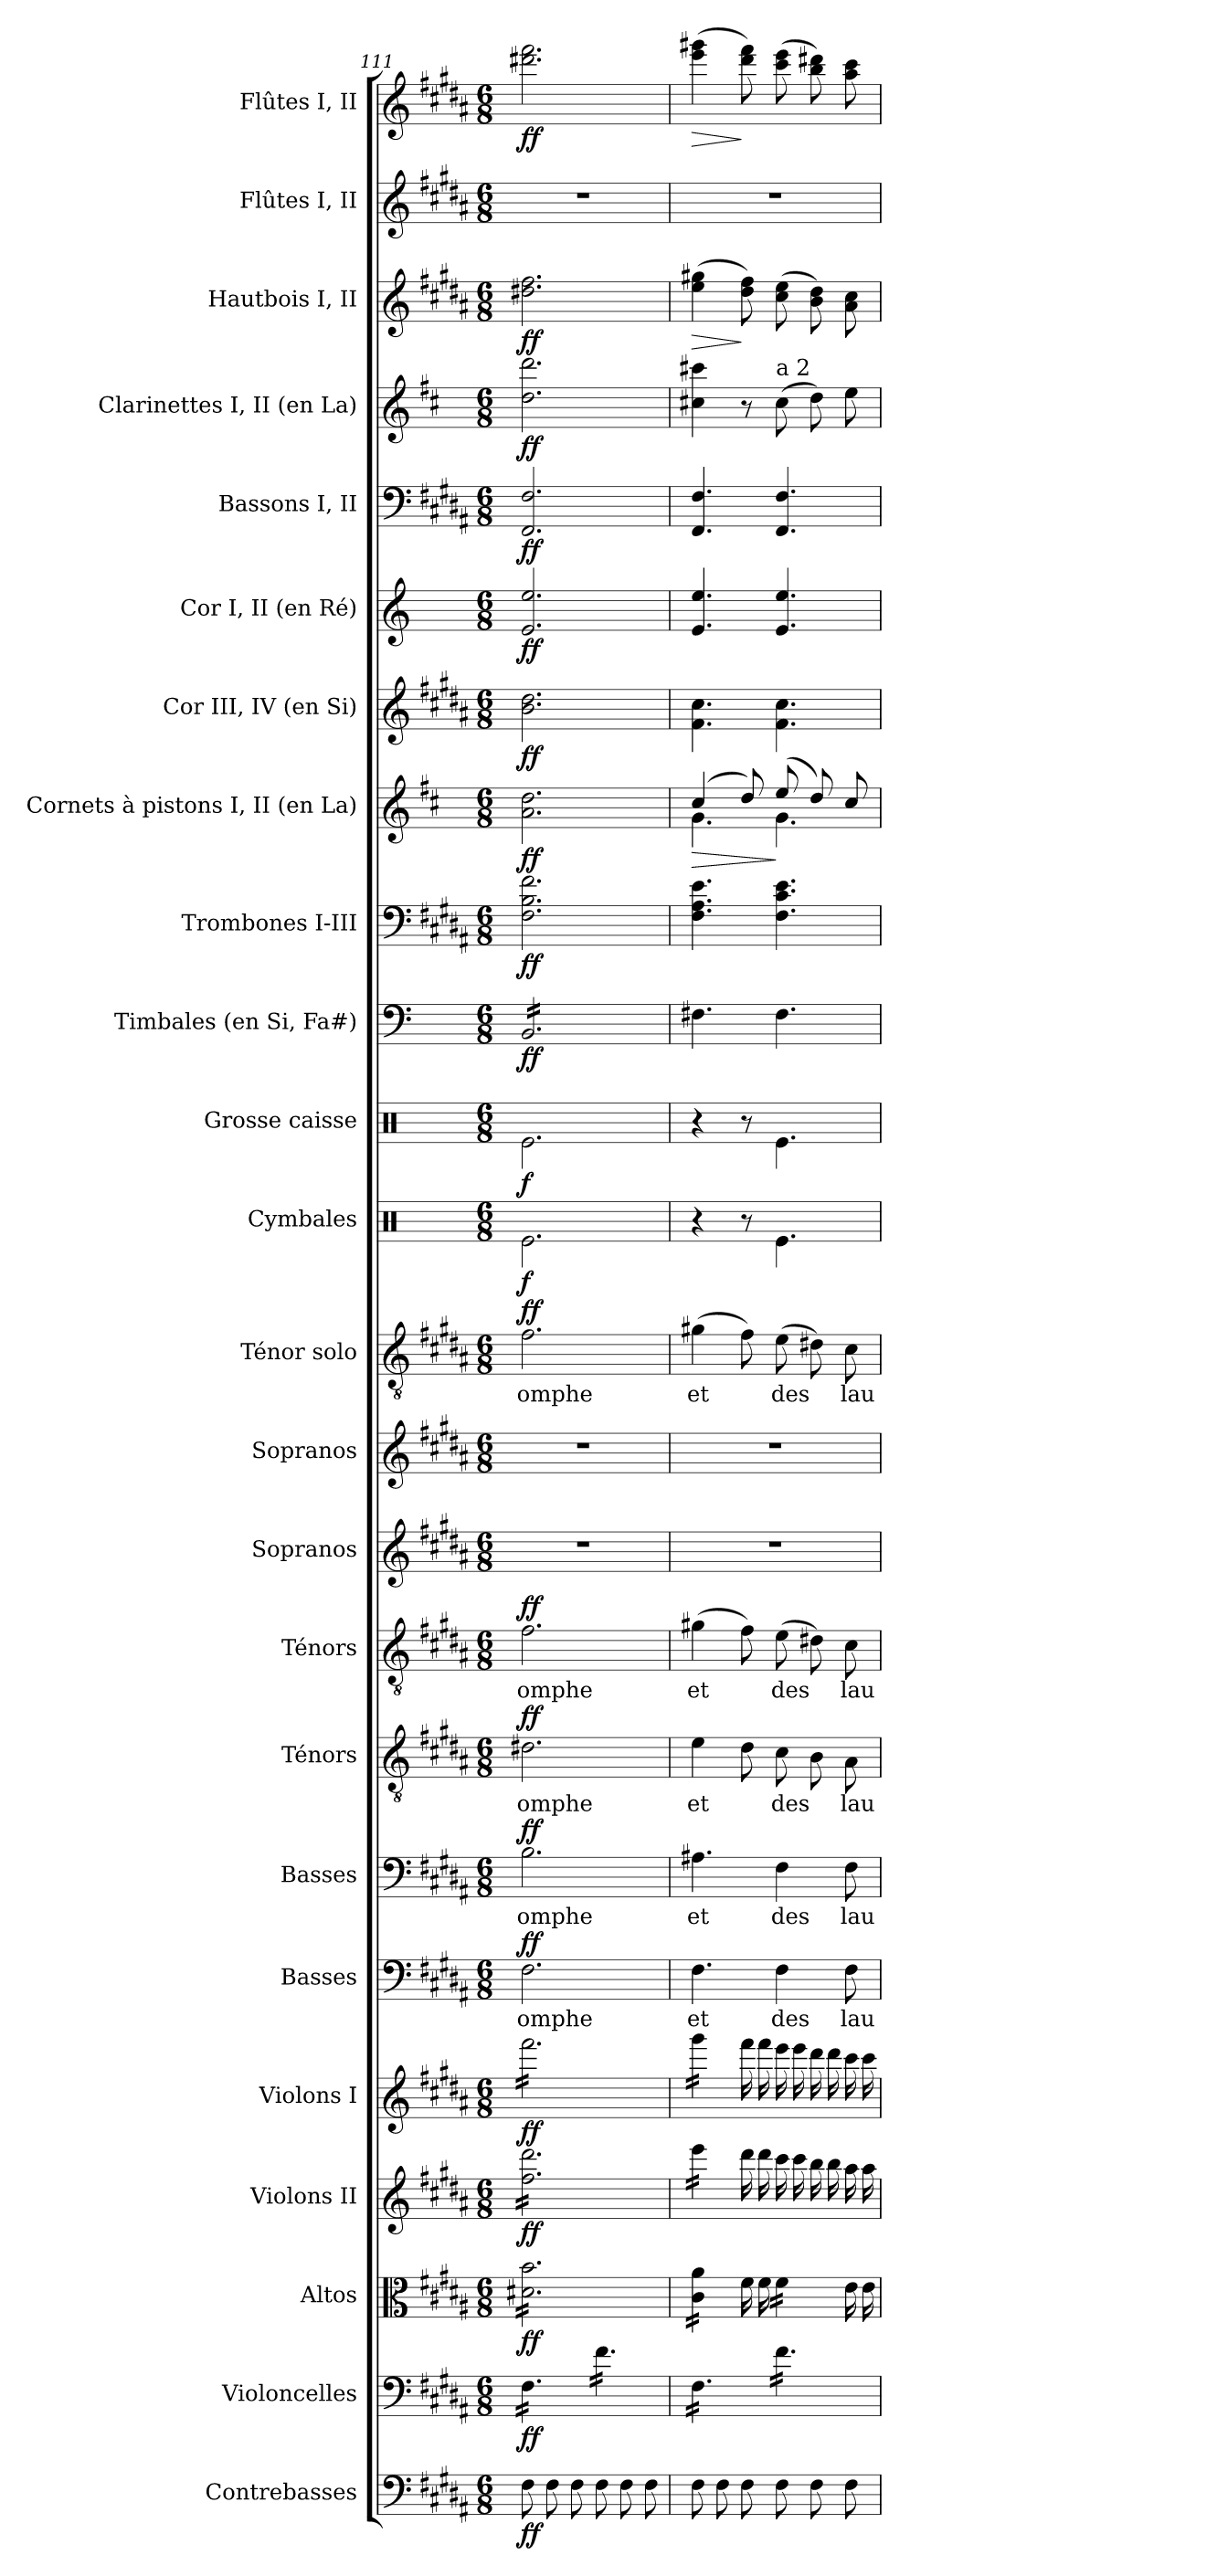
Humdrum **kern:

**kern	**dynam	**kern	**dynam	**kern	**dynam	**kern	**dynam	**kern	**dynam	**kern	**text	**dynam	**kern	**text	**dynam	**kern	**text	**dynam	**kern	**text	**dynam	**kern	**kern	**kern	**text	**dynam	**kern	**dynam	**kern	**dynam	**kern	**dynam	**kern	**dynam	**kern	**dynam	**kern	**dynam	**kern	**dynam	**kern	**dynam	**kern	**dynam	**kern	**dynam	**kern	**kern	**dynam
*part24	*part24	*part23	*part23	*part22	*part22	*part21	*part21	*part20	*part20	*part19	*part19	*part19	*part18	*part18	*part18	*part17	*part17	*part17	*part16	*part16	*part16	*part15	*part14	*part13	*part13	*part13	*part12	*part12	*part11	*part11	*part10	*part10	*part9	*part9	*part8	*part8	*part7	*part7	*part6	*part6	*part5	*part5	*part4	*part4	*part3	*part3	*part2	*part1	*part1
*staff24	*staff24	*staff23	*staff23	*staff22	*staff22	*staff21	*staff21	*staff20	*staff20	*staff19	*staff19	*staff19	*staff18	*staff18	*staff18	*staff17	*staff17	*staff17	*staff16	*staff16	*staff16	*staff15	*staff14	*staff13	*staff13	*staff13	*staff12	*staff12	*staff11	*staff11	*staff10	*staff10	*staff9	*staff9	*staff8	*staff8	*staff7	*staff7	*staff6	*staff6	*staff5	*staff5	*staff4	*staff4	*staff3	*staff3	*staff2	*staff1	*staff1
*I"Contrebasses	*	*I"Violoncelles	*	*I"Altos	*	*I"Violons II	*	*I"Violons I	*	*I"Basses	*	*	*I"Basses	*	*	*I"Ténors	*	*	*I"Ténors	*	*	*I"Sopranos	*I"Sopranos	*I"Ténor solo	*	*	*I"Cymbales	*	*I"Grosse caisse	*	*I"Timbales (en Si, Fa#)	*	*I"Trombones I-III	*	*I"Cornets à pistons I, II (en La)	*	*I"Cor III, IV (en Si)	*	*I"Cor I, II (en Ré)	*	*I"Bassons I, II	*	*I"Clarinettes I, II (en La)	*	*I"Hautbois I, II	*	*I"Flûtes I, II	*I"Flûtes I, II	*
*I'Cb.	*	*I'Vlles	*	*I'Altos	*	*I'Vns II	*	*I'Vns I	*	*I'Basses	*	*	*I'Basses	*	*	*I'Tén.	*	*	*I'Tén.	*	*	*I'Sopr.	*I'Sopr.	*I'Tén. solo	*	*	*I'Cym.	*	*I'G. c.	*	*I'Timb.	*	*I'Trb.	*	*I'C.à p. (La)	*	*I'Cor (Si)	*	*I'Cor (Ré)	*	*I'Bns	*	*I'Cl. (La)	*	*I'Hb.	*	*I'Fl.	*I'Fl.	*
*clefF4	*	*clefF4	*	*clefC3	*	*clefG2	*	*clefG2	*	*clefF4	*	*	*clefF4	*	*	*clefGv2	*	*	*clefGv2	*	*	*clefG2	*clefG2	*clefGv2	*	*	*clefX	*	*clefX	*	*clefF4	*	*clefF4	*	*clefG2	*	*clefG2	*	*clefG2	*	*clefF4	*	*clefG2	*	*clefG2	*	*clefG2	*clefG2	*
*ITrd7c12	*	*	*	*	*	*	*	*	*	*	*	*	*	*	*	*ITrd7c12	*	*	*ITrd7c12	*	*	*	*	*ITrd7c12	*	*	*	*	*	*	*	*	*	*	*ITrd2c3	*	*ITrd8c13	*	*ITrd6c10	*	*	*	*ITrd2c3	*	*	*	*	*	*
*k[f#c#g#d#a#]	*	*k[f#c#g#d#a#]	*	*k[f#c#g#d#a#]	*	*k[f#c#g#d#a#]	*	*k[f#c#g#d#a#]	*	*k[f#c#g#d#a#]	*	*	*k[f#c#g#d#a#]	*	*	*k[f#c#g#d#a#]	*	*	*k[f#c#g#d#a#]	*	*	*k[f#c#g#d#a#]	*k[f#c#g#d#a#]	*k[f#c#g#d#a#]	*	*	*k[]	*	*k[]	*	*k[]	*	*k[f#c#g#d#a#]	*	*k[f#c#g#d#a#]	*	*k[f#c#g#d#a#]	*	*k[f#c#]	*	*k[f#c#g#d#a#]	*	*k[f#c#g#d#a#]	*	*k[f#c#g#d#a#]	*	*k[f#c#g#d#a#]	*k[f#c#g#d#a#]	*
*B:	*	*B:	*	*B:	*	*B:	*	*B:	*	*B:	*	*	*B:	*	*	*B:	*	*	*B:	*	*	*B:	*B:	*B:	*	*	*C:	*	*C:	*	*C:	*	*B:	*	*B:	*	*B:	*	*D:	*	*B:	*	*B:	*	*B:	*	*B:	*B:	*
*M6/8	*	*M6/8	*	*M6/8	*	*M6/8	*	*M6/8	*	*M6/8	*	*	*M6/8	*	*	*M6/8	*	*	*M6/8	*	*	*M6/8	*M6/8	*M6/8	*	*	*M6/8	*	*M6/8	*	*M6/8	*	*M6/8	*	*M6/8	*	*M6/8	*	*M6/8	*	*M6/8	*	*M6/8	*	*M6/8	*	*M6/8	*M6/8	*
=111	=111	=111	=111	=111	=111	=111	=111	=111	=111	=111	=111	=111	=111	=111	=111	=111	=111	=111	=111	=111	=111	=111	=111	=111	=111	=111	=111	=111	=111	=111	=111	=111	=111	=111	=111	=111	=111	=111	=111	=111	=111	=111	=111	=111	=111	=111	=111	=111	=111
!	!	!	!	!	!	!	!	!	!	!	!LO:LY:b:color=#000000	!	!	!	!	!	!	!	!	!	!	!	!	!	!	!	!	!	!	!	!	!	!	!	!	!	!	!	!	!	!	!	!	!	!	!	!	!	!
!	!	!	!	!	!	!	!	!	!	!	!	!	!	!LO:LY:b:color=#000000	!	!	!	!	!	!	!	!	!	!	!	!	!	!	!	!	!	!	!	!	!	!	!	!	!	!	!	!	!	!	!	!	!	!	!
!	!	!	!	!	!	!	!	!	!	!	!	!	!	!	!	!	!LO:LY:b:color=#000000	!	!	!	!	!	!	!	!	!	!	!	!	!	!	!	!	!	!	!	!	!	!	!	!	!	!	!	!	!	!	!	!
!	!	!	!	!	!	!	!	!	!	!	!	!	!	!	!	!	!	!	!	!LO:LY:b:color=#000000	!	!LO:N:vis=1	!LO:N:vis=1	!	!	!	!	!	!	!	!	!	!	!	!	!	!	!	!	!	!	!	!	!	!	!	!	!	!
!	!	!	!	!	!	!	!	!	!	!	!	!	!	!	!	!	!	!	!	!	!	!	!	!	!LO:LY:b:color=#000000	!	!	!	!	!	!	!	!	!	!	!	!	!	!	!	!	!	!	!	!	!	!LO:N:vis=1	!	!
*	*	*tremolo	*	*	*	*	*	*	*	*	*	*	*	*	*	*	*	*	*	*	*	*	*	*	*	*	*	*	*	*	*	*	*	*	*	*	*	*	*	*	*	*	*	*	*	*	*	*	*
*	*	*	*	*tremolo	*	*	*	*	*	*	*	*	*	*	*	*	*	*	*	*	*	*	*	*	*	*	*	*	*	*	*	*	*	*	*	*	*	*	*	*	*	*	*	*	*	*	*	*	*
*	*	*	*	*	*	*tremolo	*	*	*	*	*	*	*	*	*	*	*	*	*	*	*	*	*	*	*	*	*	*	*	*	*	*	*	*	*	*	*	*	*	*	*	*	*	*	*	*	*	*	*
*	*	*	*	*	*	*	*	*tremolo	*	*	*	*	*	*	*	*	*	*	*	*	*	*	*	*	*	*	*	*	*	*	*	*	*	*	*	*	*	*	*	*	*	*	*	*	*	*	*	*	*
*	*	*	*	*	*	*	*	*	*	*	*	*	*	*	*	*	*	*	*	*	*	*	*	*	*	*	*	*	*	*	*tremolo	*	*	*	*	*	*	*	*	*	*	*	*	*	*	*	*	*	*
8FF#i\	ff	16F#i\LL	ff	16d#Xi\ 16biLL	ff	16ff#i\ 16ddd#iLL	ff	16fff#i\LL	ff	2.F#i\	-omphe	ff	2.Bi\	-omphe	ff	2.D#Xi\	-omphe	ff	2.F#i\	-omphe	ff	2.r	2.r	2.F#i\	-omphe	ff	2.Rei\	f	2.Rei\	f	16BBi/LL	ff	2.F#i\ 2.Bi 2.f#i	ff	2.f#i\ 2.bi	ff	2.Bi\ 2.d#i	ff	2.F#i/ 2.f#i	ff	2.FF#i/ 2.F#i	ff	2.bi\ 2.bbi	ff	2.dd#Xi\ 2.ff#i	ff	2.r	2.ddd#Xi\ 2.fff#i	ff
.	.	16F#i\	.	16d#Xi\ 16bi	.	16ff#i\ 16ddd#i	.	16fff#i\	.	.	.	.	.	.	.	.	.	.	.	.	.	.	.	.	.	.	.	.	.	.	16BBi/	.	.	.	.	.	.	.	.	.	.	.	.	.	.	.	.	.	.
8FF#i\	.	16F#i\	.	16d#Xi\ 16bi	.	16ff#i\ 16ddd#i	.	16fff#i\	.	.	.	.	.	.	.	.	.	.	.	.	.	.	.	.	.	.	.	.	.	.	16BBi/	.	.	.	.	.	.	.	.	.	.	.	.	.	.	.	.	.	.
.	.	16F#i\	.	16d#Xi\ 16bi	.	16ff#i\ 16ddd#i	.	16fff#i\	.	.	.	.	.	.	.	.	.	.	.	.	.	.	.	.	.	.	.	.	.	.	16BBi/	.	.	.	.	.	.	.	.	.	.	.	.	.	.	.	.	.	.
8FF#i\	.	16F#i\	.	16d#Xi\ 16bi	.	16ff#i\ 16ddd#i	.	16fff#i\	.	.	.	.	.	.	.	.	.	.	.	.	.	.	.	.	.	.	.	.	.	.	16BBi/	.	.	.	.	.	.	.	.	.	.	.	.	.	.	.	.	.	.
.	.	16F#i\JJ	.	16d#Xi\ 16bi	.	16ff#i\ 16ddd#i	.	16fff#i\	.	.	.	.	.	.	.	.	.	.	.	.	.	.	.	.	.	.	.	.	.	.	16BBi/	.	.	.	.	.	.	.	.	.	.	.	.	.	.	.	.	.	.
8FF#i\	.	16f#i\LL	.	16d#Xi\ 16bi	.	16ff#i\ 16ddd#i	.	16fff#i\	.	.	.	.	.	.	.	.	.	.	.	.	.	.	.	.	.	.	.	.	.	.	16BBi/	.	.	.	.	.	.	.	.	.	.	.	.	.	.	.	.	.	.
.	.	16f#i\	.	16d#Xi\ 16bi	.	16ff#i\ 16ddd#i	.	16fff#i\	.	.	.	.	.	.	.	.	.	.	.	.	.	.	.	.	.	.	.	.	.	.	16BBi/	.	.	.	.	.	.	.	.	.	.	.	.	.	.	.	.	.	.
8FF#i\	.	16f#i\	.	16d#Xi\ 16bi	.	16ff#i\ 16ddd#i	.	16fff#i\	.	.	.	.	.	.	.	.	.	.	.	.	.	.	.	.	.	.	.	.	.	.	16BBi/	.	.	.	.	.	.	.	.	.	.	.	.	.	.	.	.	.	.
.	.	16f#i\	.	16d#Xi\ 16bi	.	16ff#i\ 16ddd#i	.	16fff#i\	.	.	.	.	.	.	.	.	.	.	.	.	.	.	.	.	.	.	.	.	.	.	16BBi/	.	.	.	.	.	.	.	.	.	.	.	.	.	.	.	.	.	.
8FF#i\	.	16f#i\	.	16d#Xi\ 16bi	.	16ff#i\ 16ddd#i	.	16fff#i\	.	.	.	.	.	.	.	.	.	.	.	.	.	.	.	.	.	.	.	.	.	.	16BBi/	.	.	.	.	.	.	.	.	.	.	.	.	.	.	.	.	.	.
.	.	16f#i\JJ	.	16d#Xi\ 16biJJ	.	16ff#i\ 16ddd#iJJ	.	16fff#i\JJ	.	.	.	.	.	.	.	.	.	.	.	.	.	.	.	.	.	.	.	.	.	.	16BBi/JJ	.	.	.	.	.	.	.	.	.	.	.	.	.	.	.	.	.	.
*	*	*	*	*	*	*	*	*	*	*	*	*	*	*	*	*	*	*	*	*	*	*	*	*	*	*	*	*	*	*	*Xtremolo	*	*	*	*	*	*	*	*	*	*	*	*	*	*	*	*	*	*
=112	=112	=112	=112	=112	=112	=112	=112	=112	=112	=112	=112	=112	=112	=112	=112	=112	=112	=112	=112	=112	=112	=112	=112	=112	=112	=112	=112	=112	=112	=112	=112	=112	=112	=112	=112	=112	=112	=112	=112	=112	=112	=112	=112	=112	=112	=112	=112	=112	=112
!	!	!	!	!	!	!	!	!	!	!	!LO:LY:b:color=#000000	!	!	!	!	!	!	!	!	!	!	!	!	!	!	!	!	!	!	!	!	!	!	!	!	!	!	!	!	!	!	!	!	!	!	!	!	!	!
!	!	!	!	!	!	!	!	!	!	!	!	!	!	!LO:LY:b:color=#000000	!	!	!	!	!	!	!	!	!	!	!	!	!	!	!	!	!	!	!	!	!	!	!	!	!	!	!	!	!	!	!	!	!	!	!
!	!	!	!	!	!	!	!	!	!	!	!	!	!	!	!	!	!LO:LY:b:color=#000000	!	!	!	!	!	!	!	!	!	!	!	!	!	!	!	!	!	!	!	!	!	!	!	!	!	!	!	!	!	!	!	!
!	!	!	!	!	!	!	!	!	!	!	!	!	!	!	!	!	!	!	!	!LO:LY:b:color=#000000	!	!LO:N:vis=1	!LO:N:vis=1	!	!	!	!	!	!	!	!	!	!	!	!	!	!	!	!	!	!	!	!	!	!	!	!	!	!
!	!	!	!	!	!	!	!	!	!	!	!	!	!	!	!	!	!	!	!	!	!	!	!	!	!LO:LY:b:color=#000000	!	!	!	!	!	!	!	!	!	!	!LO:HP:b	!	!	!	!	!	!	!	!	!	!LO:HP:b	!LO:N:vis=1	!	!LO:HP:b
*	*	*	*	*	*	*	*	*	*	*	*	*	*	*	*	*	*	*	*	*	*	*	*	*	*	*	*	*	*	*	*	*	*	*	*^	*	*	*	*	*	*	*	*	*	*	*	*	*	*
8FF#i\	.	16F#i\LL	.	16c#i\ 16a#iLL	.	16eeei\LL	.	16ggg#i\LL	.	4.F#i\	et	.	4.A#Xi\	et	.	4Ei\	et	.	(4G#Xi\	et	.	2.r	2.r	(4G#Xi\	et	.	4r	.	4r	.	4.F#Xi\	.	4.F#i\ 4.A#i 4.ei	.	(4a#i/	4.ei\	>	4.F#i\ 4.c#i	.	4.F#i/ 4.f#i	.	4.FF#i/ 4.F#i	.	4a#Xi\ 4aa#Xi	.	(4eei\ 4gg#Xi	>	2.r	(4eeei\ 4ggg#Xi	>
.	.	16F#i\	.	16c#i\ 16a#i	.	16eeei\	.	16ggg#i\	.	.	.	.	.	.	.	.	.	.	.	.	.	.	.	.	.	.	.	.	.	.	.	.	.	.	.	.	.	.	.	.	.	.	.	.	.	.	.	.	.	.
8FF#i\	.	16F#i\	.	16c#i\ 16a#i	.	16eeei\	.	16ggg#i\	.	.	.	.	.	.	.	.	.	.	.	.	.	.	.	.	.	.	.	.	.	.	.	.	.	.	.	.	.	.	.	.	.	.	.	.	.	.	.	.	.	.
.	.	16F#i\	.	16c#i\ 16a#iJJ	.	16eeei\JJ	.	16ggg#i\JJ	.	.	.	.	.	.	.	.	.	.	.	.	.	.	.	.	.	.	.	.	.	.	.	.	.	.	.	.	.	.	.	.	.	.	.	.	.	.	.	.	.	.
*	*	*	*	*	*	*	*	*Xtremolo	*	*	*	*	*	*	*	*	*	*	*	*	*	*	*	*	*	*	*	*	*	*	*	*	*	*	*	*	*	*	*	*	*	*	*	*	*	*	*	*	*	*
*	*	*	*	*	*	*Xtremolo	*	*	*	*	*	*	*	*	*	*	*	*	*	*	*	*	*	*	*	*	*	*	*	*	*	*	*	*	*	*	*	*	*	*	*	*	*	*	*	*	*	*	*	*
*	*	*	*	*Xtremolo	*	*	*	*	*	*	*	*	*	*	*	*	*	*	*	*	*	*	*	*	*	*	*	*	*	*	*	*	*	*	*	*	*	*	*	*	*	*	*	*	*	*	*	*	*	*
8FF#i\	.	16F#i\	.	16f#i\	.	16ddd#i\	.	16fff#i\	.	.	.	.	.	.	.	8D#i\	.	.	8F#i\)	.	.	.	.	8F#i\)	.	.	8r	.	8r	.	.	.	.	.	8bi/)	.	.	.	.	.	.	.	.	8r	.	8dd#i\ 8ff#i)	]	.	8ddd#i\ 8fff#i)	]
.	.	16F#i\JJ	.	16f#i\	.	16ddd#i\	.	16fff#i\	.	.	.	.	.	.	.	.	.	.	.	.	.	.	.	.	.	.	.	.	.	.	.	.	.	.	.	.	.	.	.	.	.	.	.	.	.	.	.	.	.	.
!	!	!	!	!	!	!	!	!	!	!	!LO:LY:b:color=#000000	!	!	!	!	!	!	!	!	!	!	!	!	!	!	!	!	!	!	!	!	!	!	!	!	!	!	!	!	!	!	!	!	!	!	!	!	!	!	!
!	!	!	!	!	!	!	!	!	!	!	!	!	!	!LO:LY:b:color=#000000	!	!	!	!	!	!	!	!	!	!	!	!	!	!	!	!	!	!	!	!	!	!	!	!	!	!	!	!	!	!	!	!	!	!	!	!
!	!	!	!	!	!	!	!	!	!	!	!	!	!	!	!	!	!LO:LY:b:color=#000000	!	!	!	!	!	!	!	!	!	!	!	!	!	!	!	!	!	!	!	!	!	!	!	!	!	!	!	!	!	!	!	!	!
!	!	!	!	!	!	!	!	!	!	!	!	!	!	!	!	!	!	!	!	!LO:LY:b:color=#000000	!	!	!	!	!	!	!	!	!	!	!	!	!	!	!	!	!	!	!	!	!	!	!	!	!	!	!	!	!	!
!	!	!	!	!	!	!	!	!	!	!	!	!	!	!	!	!	!	!	!	!	!	!	!	!	!	!	!	!	!	!	!	!	!	!	!	!	!	!	!	!	!	!	!	!LO:TX:a:t=a 2	!	!	!	!	!	!
!	!	!	!	!	!	!	!	!	!	!	!	!	!	!	!	!	!	!	!	!	!	!	!	!	!LO:LY:b:color=#000000	!	!	!	!	!	!	!	!	!	!	!	!	!	!	!	!	!	!	!	!	!	!	!	!	!
*	*	*	*	*tremolo	*	*	*	*	*	*	*	*	*	*	*	*	*	*	*	*	*	*	*	*	*	*	*	*	*	*	*	*	*	*	*	*	*	*	*	*	*	*	*	*	*	*	*	*	*	*
*	*	*	*	*	*	*tremolo	*	*	*	*	*	*	*	*	*	*	*	*	*	*	*	*	*	*	*	*	*	*	*	*	*	*	*	*	*	*	*	*	*	*	*	*	*	*	*	*	*	*	*	*
*	*	*	*	*	*	*	*	*tremolo	*	*	*	*	*	*	*	*	*	*	*	*	*	*	*	*	*	*	*	*	*	*	*	*	*	*	*	*	*	*	*	*	*	*	*	*	*	*	*	*	*	*
8FF#i\	.	16f#i\LL	.	16f#i\LL	.	16ccc#i\	.	16eeei\	.	4F#i\	des	.	4F#i\	des	.	8C#i\	des	.	(8Ei\	des	.	.	.	(8Ei\	des	.	4.Rei\	.	4.Rei\	.	4.F#i\	.	4.F#i\ 4.c#i 4.ei	.	(8cc#i/	4.ei\	]	4.F#i\ 4.c#i	.	4.F#i/ 4.f#i	.	4.FF#i/ 4.F#i	.	(8a#i\	.	(8cc#i\ 8eei	.	.	(8ccc#i\ 8eeei	.
.	.	16f#i\	.	16f#i\	.	16ccc#i\	.	16eeei\	.	.	.	.	.	.	.	.	.	.	.	.	.	.	.	.	.	.	.	.	.	.	.	.	.	.	.	.	.	.	.	.	.	.	.	.	.	.	.	.	.	.
8FF#i\	.	16f#i\	.	16f#i\	.	16bbi\	.	16ddd#i\	.	.	.	.	.	.	.	8BBi\	.	.	8D#Xi\)	.	.	.	.	8D#Xi\)	.	.	.	.	.	.	.	.	.	.	8bi/)	.	.	.	.	.	.	.	.	8bi\)	.	8bi\ 8dd#i)	.	.	8bbi\ 8ddd#Xi)	.
.	.	16f#i\	.	16f#i\JJ	.	16bbi\	.	16ddd#i\	.	.	.	.	.	.	.	.	.	.	.	.	.	.	.	.	.	.	.	.	.	.	.	.	.	.	.	.	.	.	.	.	.	.	.	.	.	.	.	.	.	.
*	*	*	*	*Xtremolo	*	*	*	*	*	*	*	*	*	*	*	*	*	*	*	*	*	*	*	*	*	*	*	*	*	*	*	*	*	*	*	*	*	*	*	*	*	*	*	*	*	*	*	*	*	*
!	!	!	!	!	!	!	!	!	!	!	!LO:LY:b:color=#000000	!	!	!	!	!	!	!	!	!	!	!	!	!	!	!	!	!	!	!	!	!	!	!	!	!	!	!	!	!	!	!	!	!	!	!	!	!	!	!
!	!	!	!	!	!	!	!	!	!	!	!	!	!	!LO:LY:b:color=#000000	!	!	!	!	!	!	!	!	!	!	!	!	!	!	!	!	!	!	!	!	!	!	!	!	!	!	!	!	!	!	!	!	!	!	!	!
!	!	!	!	!	!	!	!	!	!	!	!	!	!	!	!	!	!LO:LY:b:color=#000000	!	!	!	!	!	!	!	!	!	!	!	!	!	!	!	!	!	!	!	!	!	!	!	!	!	!	!	!	!	!	!	!	!
!	!	!	!	!	!	!	!	!	!	!	!	!	!	!	!	!	!	!	!	!LO:LY:b:color=#000000	!	!	!	!	!	!	!	!	!	!	!	!	!	!	!	!	!	!	!	!	!	!	!	!	!	!	!	!	!	!
!	!	!	!	!	!	!	!	!	!	!	!	!	!	!	!	!	!	!	!	!	!	!	!	!	!LO:LY:b:color=#000000	!	!	!	!	!	!	!	!	!	!	!	!	!	!	!	!	!	!	!	!	!	!	!	!	!
8FF#i\	.	16f#i\	.	16ei\	.	16aa#i\	.	16ccc#i\	.	8F#i\	lau-	.	8F#i\	lau-	.	8AA#i\	lau-	.	8C#i\	lau-	.	.	.	8C#i\	lau-	.	.	.	.	.	.	.	.	.	8a#i/	.	.	.	.	.	.	.	.	8cc#i\	.	8a#i\ 8cc#i	.	.	8aa#i\ 8ccc#i	.
.	.	16f#i\JJ	.	16ei\	.	16aa#i\	.	16ccc#i\	.	.	.	.	.	.	.	.	.	.	.	.	.	.	.	.	.	.	.	.	.	.	.	.	.	.	.	.	.	.	.	.	.	.	.	.	.	.	.	.	.	.
*	*	*	*	*	*	*	*	*Xtremolo	*	*	*	*	*	*	*	*	*	*	*	*	*	*	*	*	*	*	*	*	*	*	*	*	*	*	*	*	*	*	*	*	*	*	*	*	*	*	*	*	*	*
*	*	*	*	*	*	*Xtremolo	*	*	*	*	*	*	*	*	*	*	*	*	*	*	*	*	*	*	*	*	*	*	*	*	*	*	*	*	*	*	*	*	*	*	*	*	*	*	*	*	*	*	*	*
*	*	*Xtremolo	*	*	*	*	*	*	*	*	*	*	*	*	*	*	*	*	*	*	*	*	*	*	*	*	*	*	*	*	*	*	*	*	*	*	*	*	*	*	*	*	*	*	*	*	*	*	*	*
*	*	*	*	*	*	*	*	*	*	*	*	*	*	*	*	*	*	*	*	*	*	*	*	*	*	*	*	*	*	*	*	*	*	*	*v	*v	*	*	*	*	*	*	*	*	*	*	*	*	*	*
=	=	=	=	=	=	=	=	=	=	=	=	=	=	=	=	=	=	=	=	=	=	=	=	=	=	=	=	=	=	=	=	=	=	=	=	=	=	=	=	=	=	=	=	=	=	=	=	=	=
*-	*-	*-	*-	*-	*-	*-	*-	*-	*-	*-	*-	*-	*-	*-	*-	*-	*-	*-	*-	*-	*-	*-	*-	*-	*-	*-	*-	*-	*-	*-	*-	*-	*-	*-	*-	*-	*-	*-	*-	*-	*-	*-	*-	*-	*-	*-	*-	*-	*-
